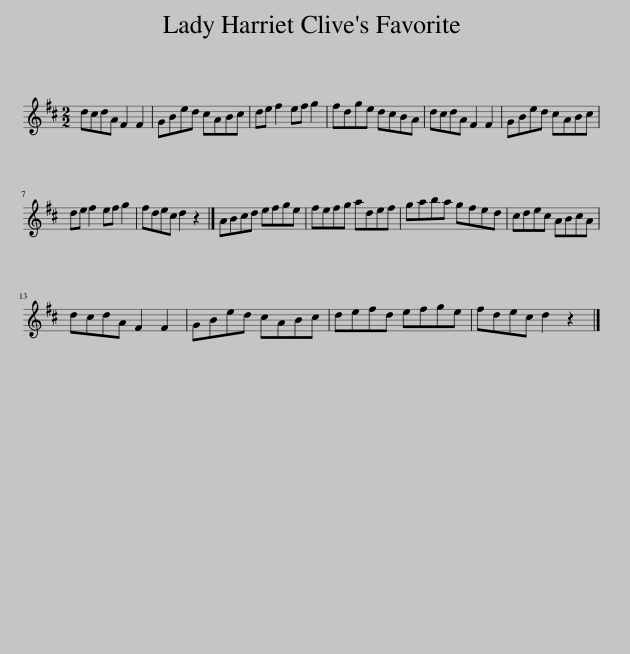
X:1
L:1/8
M:2/2
I:linebreak $
K:D
V:1 treble
V:1
 dcdA F2 F2 | GBed cABc | de f2 ef g2 | fdge dcBA | dcdA F2 F2 | %5
 GBed cABc |$ de f2 ef g2 | fdec d2 z2 |] ABcd efge | fefg adef | %10
 gaba gfed | cdec ABcA |$ dcdA F2 F2 | GBed cABc | defd efge | %15
 fdec d2 z2 |] %16
